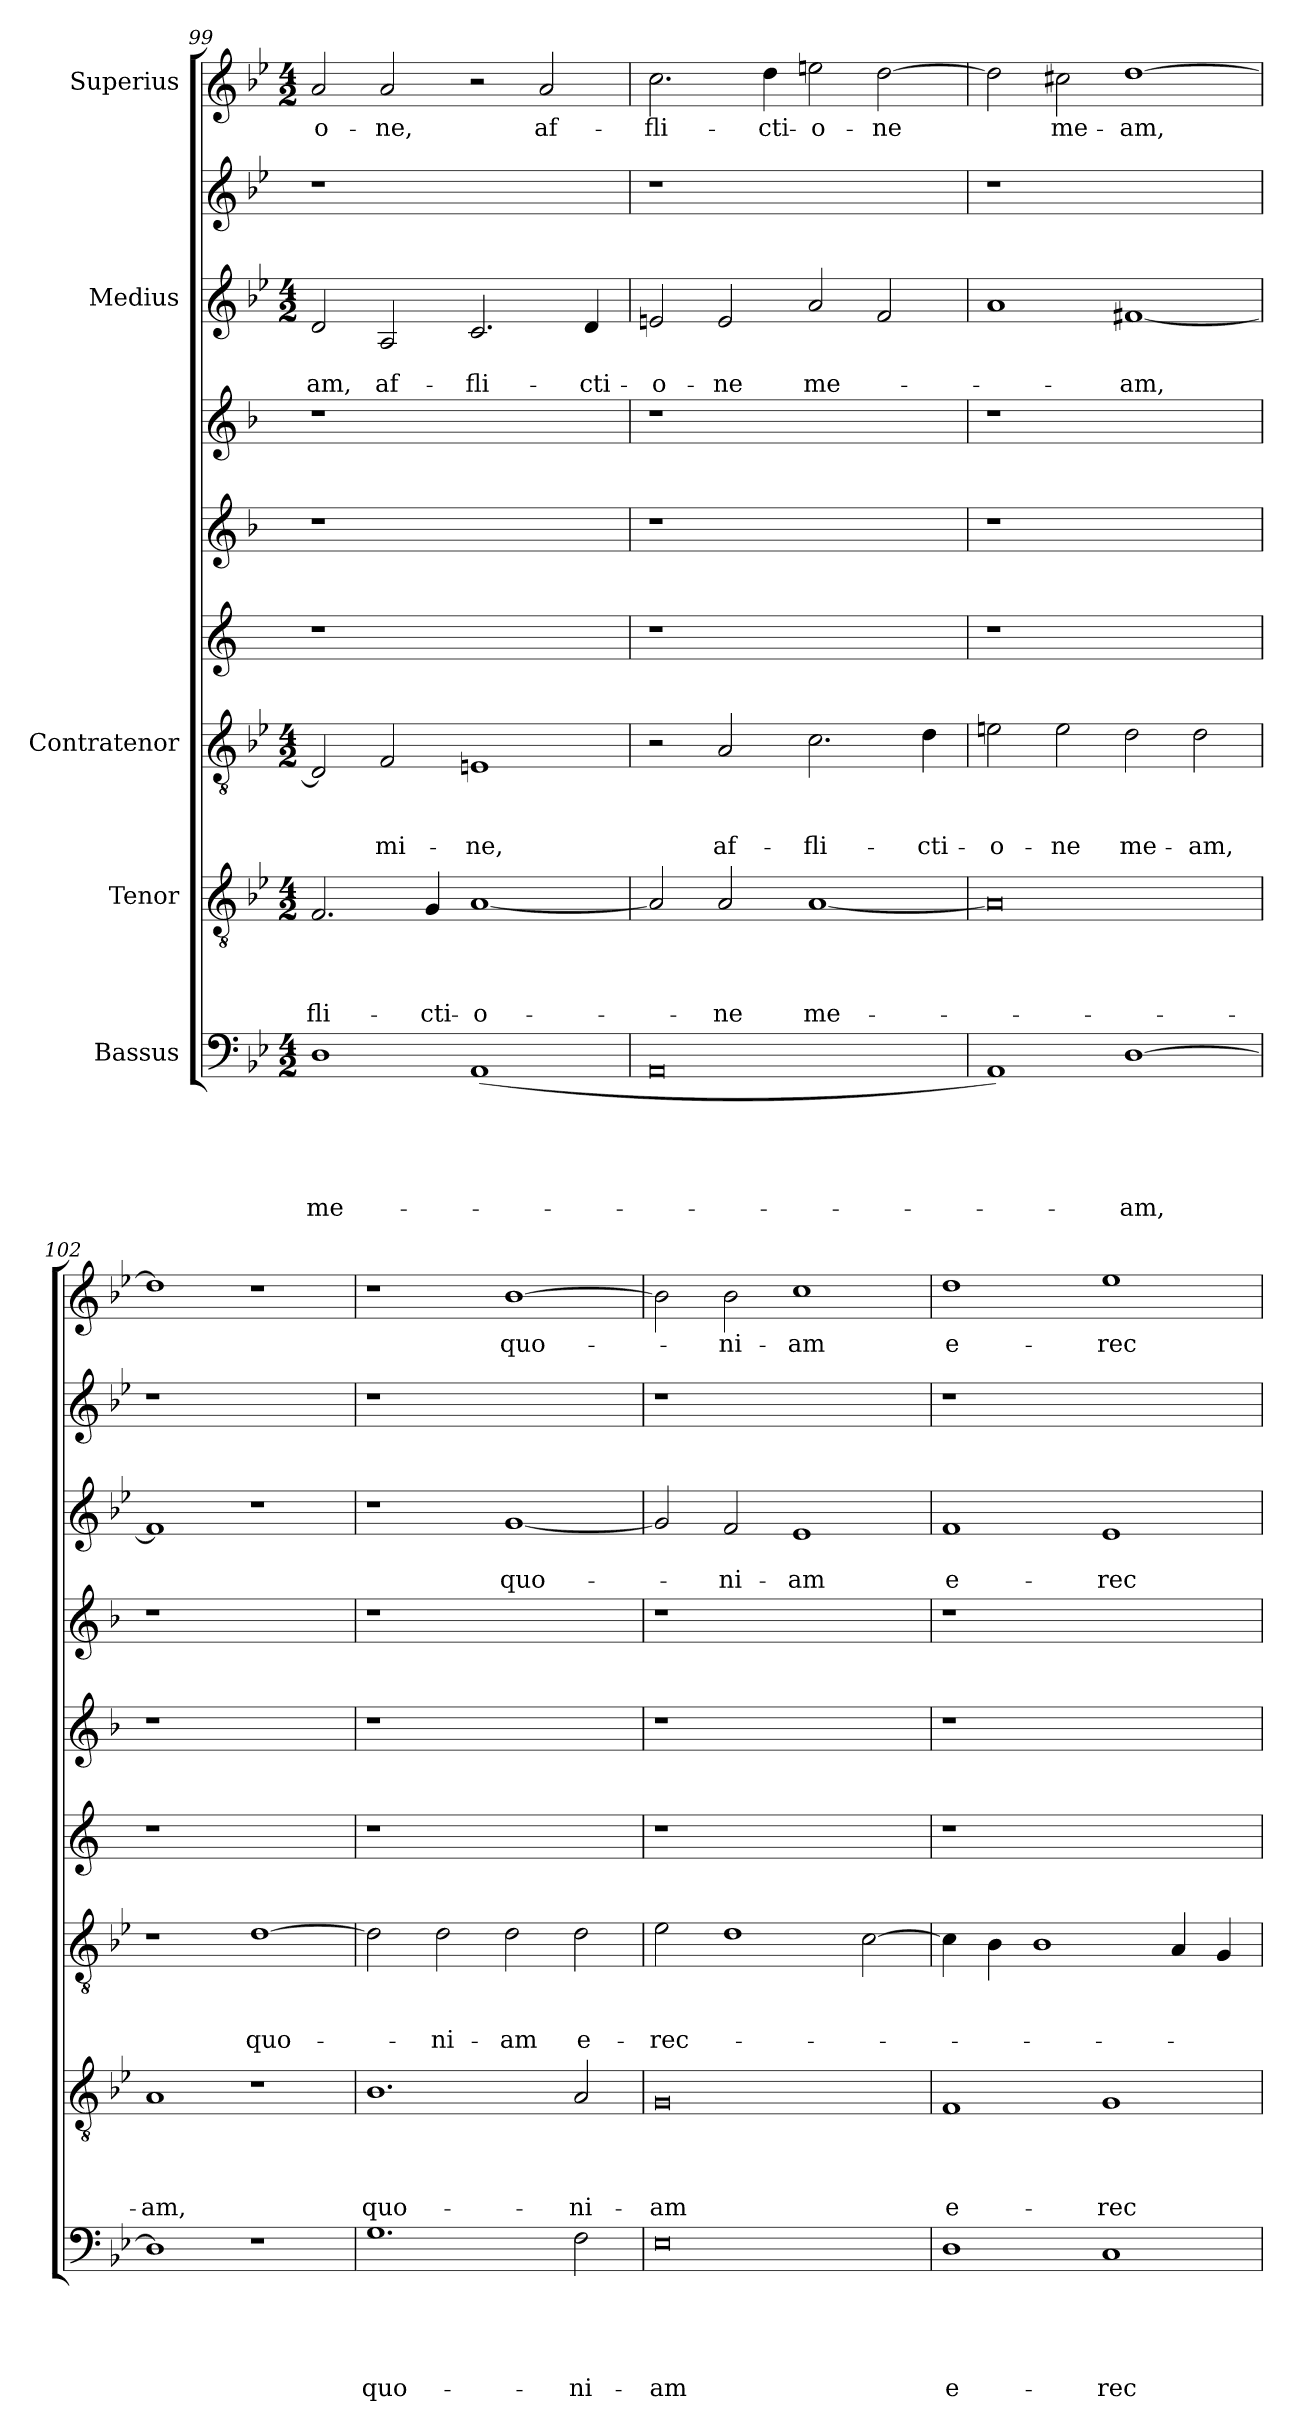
**kern	**text	**text	**text	**text	**text	**kern	**text	**text	**text	**text	**kern	**text	**text	**text	**kern	**kern	**kern	**kern	**text	**text	**kern	**kern	**text
*part9	*part9	*part9	*part9	*part9	*part9	*part8	*part8	*part8	*part8	*part8	*part7	*part7	*part7	*part7	*part6	*part5	*part4	*part3	*part3	*part3	*part2	*part1	*part1
*staff9	*staff9	*staff9	*staff9	*staff9	*staff9	*staff8	*staff8	*staff8	*staff8	*staff8	*staff7	*staff7	*staff7	*staff7	*staff6	*staff5	*staff4	*staff3	*staff3	*staff3	*staff2	*staff1	*staff1
*I"Bassus	*	*	*	*	*	*I"Tenor	*	*	*	*	*I"Contratenor	*	*	*	*	*	*	*I"Medius	*	*	*	*I"Superius	*
*clefF4	*	*	*	*	*	*clefGv2	*	*	*	*	*clefGv2	*	*	*	*clefG2	*clefG2	*clefG2	*clefG2	*	*	*clefG2	*clefG2	*
*	*	*	*	*	*	*	*	*	*	*	*	*	*	*	*ITrd1c2	*ITrd-3c-5	*ITrd-3c-5	*	*	*	*	*	*
*k[b-e-]	*	*	*	*	*	*k[b-e-]	*	*	*	*	*k[b-e-]	*	*	*	*k[b-e-]	*k[b-e-]	*k[b-e-]	*k[b-e-]	*	*	*k[b-e-]	*k[b-e-]	*
*B-:	*	*	*	*	*	*B-:	*	*	*	*	*B-:	*	*	*	*B-:	*B-:	*B-:	*B-:	*	*	*B-:	*B-:	*
*M4/2	*	*	*	*	*	*M4/2	*	*	*	*	*M4/2	*	*	*	*	*	*	*M4/2	*	*	*	*M4/2	*
=99	=99	=99	=99	=99	=99	=99	=99	=99	=99	=99	=99	=99	=99	=99	=99	=99	=99	=99	=99	=99	=99	=99	=99
!	!	!	!	!	!LO:LY:b	!	!	!	!	!LO:LY:b	!	!	!	!	!	!	!	!	!	!LO:LY:b	!	!	!LO:LY:b
1D	.	.	.	.	me-	2.F/	.	.	.	-fli-	2D/]	.	.	.	1r	1r	1r	2d/	.	-am,	1r	2a/	-o-
!	!	!	!	!	!	!	!	!	!	!	!	!	!	!LO:LY:b	!	!	!	!	!	!LO:LY:b	!	!	!LO:LY:b
.	.	.	.	.	.	.	.	.	.	.	2F/	.	.	-mi-	.	.	.	2A/	.	af-	.	2a/	-ne,
!	!	!	!	!	!	!	!	!	!	!LO:LY:b	!	!	!	!	!	!	!	!	!	!	!	!	!
.	.	.	.	.	.	4G/	.	.	.	-cti-	.	.	.	.	.	.	.	.	.	.	.	.	.
!	!	!	!	!	!	!	!	!	!	!LO:LY:b	!	!	!	!LO:LY:b	!	!	!	!	!	!LO:LY:b	!	!	!
(<1AA	.	.	.	.	.	[<1A	.	.	.	-o-	1En	.	.	-ne,	1ryy	1ryy	1ryy	2.c/	.	-fli-	1ryy	2r	.
!	!	!	!	!	!	!	!	!	!	!	!	!	!	!	!	!	!	!	!	!	!	!	!LO:LY:b
.	.	.	.	.	.	.	.	.	.	.	.	.	.	.	.	.	.	.	.	.	.	2a/	af-
!	!	!	!	!	!	!	!	!	!	!	!	!	!	!	!	!	!	!	!	!LO:LY:b	!	!	!
.	.	.	.	.	.	.	.	.	.	.	.	.	.	.	.	.	.	4d/	.	-cti-	.	.	.
!!LO:LB:g=z
=100	=100	=100	=100	=100	=100	=100	=100	=100	=100	=100	=100	=100	=100	=100	=100	=100	=100	=100	=100	=100	=100	=100	=100
!	!	!	!	!	!	!	!	!	!	!	!	!	!	!	!	!	!	!	!	!LO:LY:b	!	!	!LO:LY:b
0AA	.	.	.	.	.	2A/]	.	.	.	.	2r	.	.	.	1r	1r	1r	2en/	.	-o-	1r	2.cc\	-fli-
!	!	!	!	!	!	!	!	!	!	!LO:LY:b	!	!	!	!LO:LY:b	!	!	!	!	!	!LO:LY:b	!	!	!
.	.	.	.	.	.	2A/	.	.	.	-ne	2A/	.	.	af-	.	.	.	2e/	.	-ne	.	.	.
!	!	!	!	!	!	!	!	!	!	!	!	!	!	!	!	!	!	!	!	!	!	!	!LO:LY:b
.	.	.	.	.	.	.	.	.	.	.	.	.	.	.	.	.	.	.	.	.	.	4dd\	-cti-
!	!	!	!	!	!	!	!	!	!	!LO:LY:b	!	!	!	!LO:LY:b	!	!	!	!	!	!LO:LY:b	!	!	!LO:LY:b
.	.	.	.	.	.	[<1A	.	.	.	me-	2.c\	.	.	-fli-	1ryy	1ryy	1ryy	2a/	.	me-	1ryy	2een\	-o-
!	!	!	!	!	!	!	!	!	!	!	!	!	!	!	!	!	!	!	!	!	!	!	!LO:LY:b
.	.	.	.	.	.	.	.	.	.	.	.	.	.	.	.	.	.	2f/	.	.	.	[>2dd\	-ne
!	!	!	!	!	!	!	!	!	!	!	!	!	!	!LO:LY:b	!	!	!	!	!	!	!	!	!
.	.	.	.	.	.	.	.	.	.	.	4d\	.	.	-cti-	.	.	.	.	.	.	.	.	.
=101	=101	=101	=101	=101	=101	=101	=101	=101	=101	=101	=101	=101	=101	=101	=101	=101	=101	=101	=101	=101	=101	=101	=101
!	!	!	!	!	!	!	!	!	!	!	!	!	!	!LO:LY:b	!	!	!	!	!	!	!	!	!
1AA)	.	.	.	.	.	0A]	.	.	.	.	2en\	.	.	-o-	1r	1r	1r	1a	.	.	1r	2dd\]	.
!	!	!	!	!	!	!	!	!	!	!	!	!	!	!LO:LY:b	!	!	!	!	!	!	!	!	!LO:LY:b
.	.	.	.	.	.	.	.	.	.	.	2e\	.	.	-ne	.	.	.	.	.	.	.	2cc#X\	me-
!	!	!	!	!	!LO:LY:b	!	!	!	!	!	!	!	!	!LO:LY:b	!	!	!	!	!	!LO:LY:b	!	!	!LO:LY:b
[>1D	.	.	.	.	-am,	.	.	.	.	.	2d\	.	.	me-	1ryy	1ryy	1ryy	[<1f#X	.	-am,	1ryy	[>1dd	-am,
!	!	!	!	!	!	!	!	!	!	!	!	!	!	!LO:LY:b	!	!	!	!	!	!	!	!	!
.	.	.	.	.	.	.	.	.	.	.	2d\	.	.	-am,	.	.	.	.	.	.	.	.	.
=102	=102	=102	=102	=102	=102	=102	=102	=102	=102	=102	=102	=102	=102	=102	=102	=102	=102	=102	=102	=102	=102	=102	=102
!	!	!	!	!	!	!	!	!	!	!LO:LY:b	!	!	!	!	!	!	!	!	!	!	!	!	!
1D]	.	.	.	.	.	1A	.	.	.	-am,	1r	.	.	.	1r	1r	1r	1f#]	.	.	1r	1dd]	.
!	!	!	!	!	!	!	!	!	!	!	!	!	!	!LO:LY:b	!	!	!	!	!	!	!	!	!
1r	.	.	.	.	.	1r	.	.	.	.	[>1d	.	.	quo-	1ryy	1ryy	1ryy	1r	.	.	1ryy	1r	.
=103	=103	=103	=103	=103	=103	=103	=103	=103	=103	=103	=103	=103	=103	=103	=103	=103	=103	=103	=103	=103	=103	=103	=103
!	!	!	!	!	!LO:LY:b	!	!	!	!	!LO:LY:b	!	!	!	!	!	!	!	!	!	!	!	!	!
1.G	.	.	.	.	quo-	1.B-	.	.	.	quo-	2d\]	.	.	.	1r	1r	1r	1r	.	.	1r	1r	.
!	!	!	!	!	!	!	!	!	!	!	!	!	!	!LO:LY:b	!	!	!	!	!	!	!	!	!
.	.	.	.	.	.	.	.	.	.	.	2d\	.	.	-ni-	.	.	.	.	.	.	.	.	.
!	!	!	!	!	!	!	!	!	!	!	!	!	!	!LO:LY:b	!	!	!	!	!	!LO:LY:b	!	!	!LO:LY:b
.	.	.	.	.	.	.	.	.	.	.	2d\	.	.	-am	1ryy	1ryy	1ryy	[<1g	.	quo-	1ryy	[>1b-	quo-
!	!	!	!	!	!LO:LY:b	!	!	!	!	!LO:LY:b	!	!	!	!LO:LY:b	!	!	!	!	!	!	!	!	!
2F\	.	.	.	.	-ni-	2A/	.	.	.	-ni-	2d\	.	.	e-	.	.	.	.	.	.	.	.	.
=104	=104	=104	=104	=104	=104	=104	=104	=104	=104	=104	=104	=104	=104	=104	=104	=104	=104	=104	=104	=104	=104	=104	=104
!	!	!	!	!	!LO:LY:b	!	!	!	!	!LO:LY:b	!	!	!	!LO:LY:b	!	!	!	!	!	!	!	!	!
0E-	.	.	.	.	-am	0G	.	.	.	-am	2e-\	.	.	-rec-	1r	1r	1r	2g/]	.	.	1r	2b-\]	.
!	!	!	!	!	!	!	!	!	!	!	!	!	!	!	!	!	!	!	!	!LO:LY:b	!	!	!LO:LY:b
.	.	.	.	.	.	.	.	.	.	.	1d	.	.	.	.	.	.	2f/	.	-ni-	.	2b-\	-ni-
!	!	!	!	!	!	!	!	!	!	!	!	!	!	!	!	!	!	!	!	!LO:LY:b	!	!	!LO:LY:b
.	.	.	.	.	.	.	.	.	.	.	.	.	.	.	1ryy	1ryy	1ryy	1e-	.	-am	1ryy	1cc	-am
.	.	.	.	.	.	.	.	.	.	.	[>2c\	.	.	.	.	.	.	.	.	.	.	.	.
!!LO:PB:g=z
=105	=105	=105	=105	=105	=105	=105	=105	=105	=105	=105	=105	=105	=105	=105	=105	=105	=105	=105	=105	=105	=105	=105	=105
!	!	!	!	!	!LO:LY:b	!	!	!	!	!LO:LY:b	!	!	!	!	!	!	!	!	!	!LO:LY:b	!	!	!LO:LY:b
1D	.	.	.	.	e-	1F	.	.	.	e-	4c\]	.	.	.	1r	1r	1r	1f	.	e-	1r	1dd	e-
.	.	.	.	.	.	.	.	.	.	.	4B-\	.	.	.	.	.	.	.	.	.	.	.	.
.	.	.	.	.	.	.	.	.	.	.	1B-	.	.	.	.	.	.	.	.	.	.	.	.
!	!	!	!	!	!LO:LY:b	!	!	!	!	!LO:LY:b	!	!	!	!	!	!	!	!	!	!LO:LY:b	!	!	!LO:LY:b
1C	.	.	.	.	-rec-	1G	.	.	.	-rec-	.	.	.	.	1ryy	1ryy	1ryy	1e-	.	-rec-	1ryy	1ee-	-rec-
.	.	.	.	.	.	.	.	.	.	.	4A/	.	.	.	.	.	.	.	.	.	.	.	.
.	.	.	.	.	.	.	.	.	.	.	4G/	.	.	.	.	.	.	.	.	.	.	.	.
=	=	=	=	=	=	=	=	=	=	=	=	=	=	=	=	=	=	=	=	=	=	=	=
*-	*-	*-	*-	*-	*-	*-	*-	*-	*-	*-	*-	*-	*-	*-	*-	*-	*-	*-	*-	*-	*-	*-	*-
